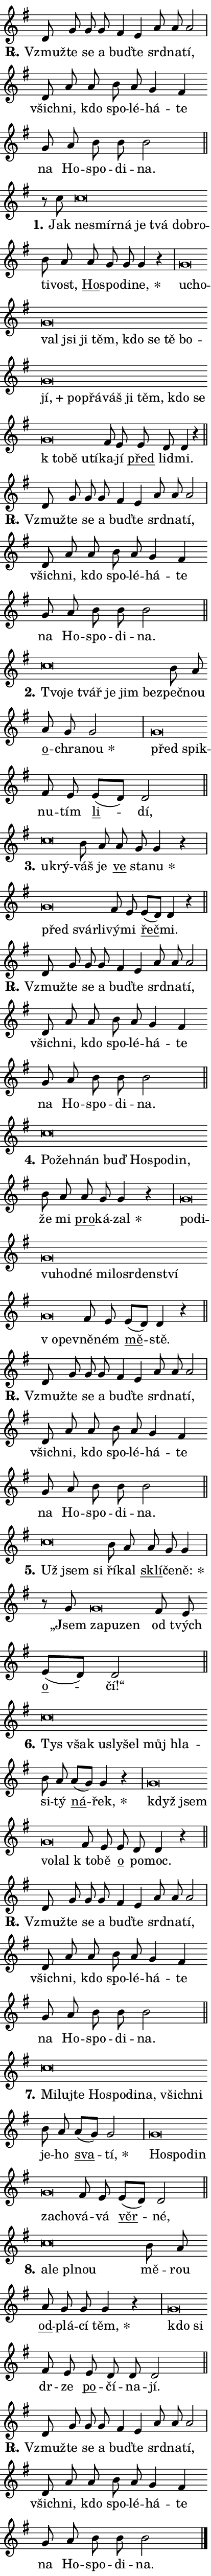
\version "2.24.0"
\header { tagline = "" }
\paper {
  indent = 0\cm
  top-margin = 0\cm
  right-margin = 0.13\cm % to fit lyric hyphens
  bottom-margin = 0\cm
  left-margin = 0\cm
  paper-width = 7\cm
  page-breaking = #ly:one-page-breaking
  system-system-spacing.basic-distance = #11
  score-system-spacing.basic-distance = #11
  ragged-last = ##f
}


%% Author: Thomas Morley
%% https://lists.gnu.org/archive/html/lilypond-user/2020-05/msg00002.html
#(define (line-position grob)
"Returns position of @var[grob} in current system:
   @code{'start}, if at first time-step
   @code{'end}, if at last time-step
   @code{'middle} otherwise
"
  (let* ((col (ly:item-get-column grob))
         (ln (ly:grob-object col 'left-neighbor))
         (rn (ly:grob-object col 'right-neighbor))
         (col-to-check-left (if (ly:grob? ln) ln col))
         (col-to-check-right (if (ly:grob? rn) rn col))
         (break-dir-left
           (and
             (ly:grob-property col-to-check-left 'non-musical #f)
             (ly:item-break-dir col-to-check-left)))
         (break-dir-right
           (and
             (ly:grob-property col-to-check-right 'non-musical #f)
             (ly:item-break-dir col-to-check-right))))
        (cond ((eqv? 1 break-dir-left) 'start)
              ((eqv? -1 break-dir-right) 'end)
              (else 'middle))))

#(define (tranparent-at-line-position vctor)
  (lambda (grob)
  "Relying on @code{line-position} select the relevant enry from @var{vctor}.
Used to determine transparency,"
    (case (line-position grob)
      ((end) (not (vector-ref vctor 0)))
      ((middle) (not (vector-ref vctor 1)))
      ((start) (not (vector-ref vctor 2))))))

noteHeadBreakVisibility =
#(define-music-function (break-visibility)(vector?)
"Makes @code{NoteHead}s transparent relying on @var{break-visibility}"
#{
  \override NoteHead.transparent =
    #(tranparent-at-line-position break-visibility)
#})

#(define delete-ledgers-for-transparent-note-heads
  (lambda (grob)
    "Reads whether a @code{NoteHead} is transparent.
If so this @code{NoteHead} is removed from @code{'note-heads} from
@var{grob}, which is supposed to be @code{LedgerLineSpanner}.
As a result ledgers are not printed for this @code{NoteHead}"
    (let* ((nhds-array (ly:grob-object grob 'note-heads))
           (nhds-list
             (if (ly:grob-array? nhds-array)
                 (ly:grob-array->list nhds-array)
                 '()))
           ;; Relies on the transparent-property being done before
           ;; Staff.LedgerLineSpanner.after-line-breaking is executed.
           ;; This is fragile ...
           (to-keep
             (remove
               (lambda (nhd)
                 (ly:grob-property nhd 'transparent #f))
               nhds-list)))
      ;; TODO find a better method to iterate over grob-arrays, similiar
      ;; to filter/remove etc for lists
      ;; For now rebuilt from scratch
      (set! (ly:grob-object grob 'note-heads)  '())
      (for-each
        (lambda (nhd)
          (ly:pointer-group-interface::add-grob grob 'note-heads nhd))
        to-keep))))

squashNotes = {
  \override NoteHead.X-extent = #'(-0.2 . 0.2)
  \override NoteHead.Y-extent = #'(-0.75 . 0)
  \override NoteHead.stencil =
    #(lambda (grob)
       (let ((pos (ly:grob-property grob 'staff-position)))
         (begin
           (if (< pos -7) (display "ERROR: Lower brevis then expected\n") (display ""))
           (if (<= pos -6) ly:text-interface::print ly:note-head::print))))
}
unSquashNotes = {
  \revert NoteHead.X-extent
  \revert NoteHead.Y-extent
  \revert NoteHead.stencil
}

hideNotes = \noteHeadBreakVisibility #begin-of-line-visible
unHideNotes = \noteHeadBreakVisibility #all-visible

% work-around for resetting accidentals
% https://lilypond.org/doc/v2.23/Documentation/notation/displaying-rhythms#unmetered-music
cadenzaMeasure = {
  \cadenzaOff
  \partial 1024 s1024
  \cadenzaOn
}

#(define-markup-command (accent layout props text) (markup?)
  "Underline accented syllable"
  (interpret-markup layout props
    #{\markup \override #'(offset . 4.3) \underline { #text }#}))

responsum = \markup \concat {
  "R" \hspace #-1.05 \path #0.1 #'((moveto 0 0.07) (lineto 0.9 0.8)) \hspace #0.05 "."
}

spaceSize = #0.6828661417322834 % exact space size for TeX Gyre Schola

\layout {
  \context {
    \Staff
    \remove "Time_signature_engraver"
    \override LedgerLineSpanner.after-line-breaking = #delete-ledgers-for-transparent-note-heads
  }
  \context {
    \Lyrics {
      \override LyricSpace.minimum-distance = \spaceSize
      \override LyricText.font-name = #"TeX Gyre Schola"
      \override LyricText.font-size = 1
      \override StanzaNumber.font-name = #"TeX Gyre Schola Bold"
      \override StanzaNumber.font-size = 1
    }
  }
  \context {
    \Score 
    \override NoteHead.text =
      #(lambda (grob) 
        (let ((pos (ly:grob-property grob 'staff-position)))
          #{\markup {
            \combine
              \halign #-0.55 \raise #(if (= pos -6) 0 0.5) \override #'(thickness . 2) \draw-line #'(3.2 . 0)
              \musicglyph "noteheads.sM1"
          }#}))
  }
}

% magnetic-lyrics.ily
%
%   written by
%     Jean Abou Samra <jean@abou-samra.fr>
%     Werner Lemberg <wl@gnu.org>
%
%   adapted by
%     Jiri Hon <jiri.hon@gmail.com>
%
% Version 2022-Apr-15

% https://www.mail-archive.com/lilypond-user@gnu.org/msg149350.html

#(define (Left_hyphen_pointer_engraver context)
   "Collect syllable-hyphen-syllable occurrences in lyrics and store
them in properties.  This engraver only looks to the left.  For
example, if the lyrics input is @code{foo -- bar}, it does the
following.

@itemize @bullet
@item
Set the @code{text} property of the @code{LyricHyphen} grob between
@q{foo} and @q{bar} to @code{foo}.

@item
Set the @code{left-hyphen} property of the @code{LyricText} grob with
text @q{foo} to the @code{LyricHyphen} grob between @q{foo} and
@q{bar}.
@end itemize

Use this auxiliary engraver in combination with the
@code{lyric-@/text::@/apply-@/magnetic-@/offset!} hook."
   (let ((hyphen #f)
         (text #f))
     (make-engraver
      (acknowledgers
       ((lyric-syllable-interface engraver grob source-engraver)
        (set! text grob)))
      (end-acknowledgers
       ((lyric-hyphen-interface engraver grob source-engraver)
        ;(when (not (grob::has-interface grob 'lyric-space-interface))
          (set! hyphen grob)));)
      ((stop-translation-timestep engraver)
       (when (and text hyphen)
         (ly:grob-set-object! text 'left-hyphen hyphen))
       (set! text #f)
       (set! hyphen #f)))))

#(define (lyric-text::apply-magnetic-offset! grob)
   "If the space between two syllables is less than the value in
property @code{LyricText@/.details@/.squash-threshold}, move the right
syllable to the left so that it gets concatenated with the left
syllable.

Use this function as a hook for
@code{LyricText@/.after-@/line-@/breaking} if the
@code{Left_@/hyphen_@/pointer_@/engraver} is active."
   (let ((hyphen (ly:grob-object grob 'left-hyphen #f)))
     (when hyphen
       (let ((left-text (ly:spanner-bound hyphen LEFT)))
         (when (grob::has-interface left-text 'lyric-syllable-interface)
           (let* ((common (ly:grob-common-refpoint grob left-text X))
                  (this-x-ext (ly:grob-extent grob common X))
                  (left-x-ext
                   (begin
                     ;; Trigger magnetism for left-text.
                     (ly:grob-property left-text 'after-line-breaking)
                     (ly:grob-extent left-text common X)))
                  ;; `delta` is the gap width between two syllables.
                  (delta (- (interval-start this-x-ext)
                            (interval-end left-x-ext)))
                  (details (ly:grob-property grob 'details))
                  (threshold (assoc-get 'squash-threshold details 0.2)))
             (when (< delta threshold)
               (let* (;; We have to manipulate the input text so that
                      ;; ligatures crossing syllable boundaries are not
                      ;; disabled.  For languages based on the Latin
                      ;; script this is essentially a beautification.
                      ;; However, for non-Western scripts it can be a
                      ;; necessity.
                      (lt (ly:grob-property left-text 'text))
                      (rt (ly:grob-property grob 'text))
                      (is-space (grob::has-interface hyphen 'lyric-space-interface))
                      (space (if is-space " " ""))
                      (extra-delta (if is-space spaceSize 0))
                      ;; Append new syllable.
                      (ltrt-space (if (and (string? lt) (string? rt))
                                (string-append lt space rt)
                                (make-concat-markup (list lt space rt))))
                      ;; Right-align `ltrt` to the right side.
                      (ltrt-space-markup (grob-interpret-markup
                               grob
                               (make-translate-markup
                                (cons (interval-length this-x-ext) 0)
                                (make-right-align-markup ltrt-space)))))
                 (begin
                   ;; Don't print `left-text`.
                   (ly:grob-set-property! left-text 'stencil #f)
                   ;; Set text and stencil (which holds all collected
                   ;; syllables so far) and shift it to the left.
                   (ly:grob-set-property! grob 'text ltrt-space)
                   (ly:grob-set-property! grob 'stencil ltrt-space-markup)
                   (ly:grob-translate-axis! grob (- (- delta extra-delta)) X))))))))))


#(define (lyric-hyphen::displace-bounds-first grob)
   ;; Make very sure this callback isn't triggered too early.
   (let ((left (ly:spanner-bound grob LEFT))
         (right (ly:spanner-bound grob RIGHT)))
     (ly:grob-property left 'after-line-breaking)
     (ly:grob-property right 'after-line-breaking)
     (ly:lyric-hyphen::print grob)))

squashThreshold = #0.4

\layout {
  \context {
    \Lyrics
    \consists #Left_hyphen_pointer_engraver
    \override LyricText.after-line-breaking =
      #lyric-text::apply-magnetic-offset!
    \override LyricHyphen.stencil = #lyric-hyphen::displace-bounds-first
    \override LyricText.details.squash-threshold = \squashThreshold
    \override LyricHyphen.minimum-distance = 0
    \override LyricHyphen.minimum-length = \squashThreshold
  }
}

squashText = \override LyricText.details.squash-threshold = 9999
unSquashText = \override LyricText.details.squash-threshold = \squashThreshold

leftText = \override LyricText.self-alignment-X = #LEFT
unLeftText = \revert LyricText.self-alignment-X

starOffset = #(lambda (grob) 
                (let ((x_offset (ly:self-alignment-interface::aligned-on-x-parent grob)))
                  (if (= x_offset 0) 0 (+ x_offset 1.2))))

star = #(define-music-function (syllable)(string?)
"Append star separator at the end of a syllable"
#{
  \once \override LyricText.X-offset = #starOffset
  \lyricmode { \markup {
    #syllable
    \override #'((font-name . "TeX Gyre Schola Bold")) \hspace #0.2 \lower #0.65 \larger "*"
  } }
#})

starAccent = #(define-music-function (syllable)(string?)
"Append star separator at the end of a syllable and make accent"
#{
  \once \override LyricText.X-offset = #starOffset
  \lyricmode { \markup {
    \accent #syllable
    \override #'((font-name . "TeX Gyre Schola Bold")) \hspace #0.2 \lower #0.65 \larger "*"
  } }
#})

breath = #(define-music-function (syllable)(string?)
"Append breathing indicator at the end of a syllable"
#{
  \lyricmode { \markup { #syllable "+" } }
#})

optionalBreath = #(define-music-function (syllable)(string?)
"Append optional breathing indicator at the end of a syllable"
#{
  \lyricmode { \markup { #syllable "(+)" } }
#})


\score {
    <<
        \new Voice = "melody" { \cadenzaOn \key g \major \relative { d'8 g g g fis4 e a8 a a2 \cadenzaMeasure \bar "|" d,8 a' a \bar "" b a \bar "" g4 fis \bar "" g8 a b b b2 \cadenzaMeasure \bar "||" \break } }
        \new Lyrics \lyricsto "melody" { \lyricmode { \set stanza = \responsum
Vzmuž -- te se a buď -- te srd -- na -- tí, všich -- ni, kdo spo -- lé -- há -- te na Ho -- spo -- di -- na. } }
    >>
    \layout {}
}

\score {
    <<
        \new Voice = "melody" { \cadenzaOn \key g \major \relative { r8 c''8 \squashNotes c\breve*1/16 \hideNotes \breve*1/16 \bar "" \breve*1/16 \bar "" \breve*1/16 \bar "" \breve*1/16 \bar "" \breve*1/16 \breve*1/16 \bar "" \unHideNotes \unSquashNotes b8 a \bar "" a g g g4 r \cadenzaMeasure \bar "|" \squashNotes g\breve*1/16 \hideNotes \breve*1/16 \bar "" \breve*1/16 \bar "" \breve*1/16 \bar "" \breve*1/16 \bar "" \breve*1/16 \bar "" \breve*1/16 \bar "" \breve*1/16 \bar "" \breve*1/16 \bar "" \breve*1/16 \bar "" \breve*1/16 \bar "" \breve*1/16 \bar "" \breve*1/16 \bar "" \breve*1/16 \bar "" \breve*1/16 \bar "" \breve*1/16 \bar "" \breve*1/16 \bar "" \breve*1/16 \bar "" \breve*1/16 \bar "" \breve*1/16 \bar "" \breve*1/16 \breve*1/16 \bar "" \unHideNotes \unSquashNotes fis8 e \bar "" e d d4 r \cadenzaMeasure \bar "||" \break } }
        \new Lyrics \lyricsto "melody" { \lyricmode { \set stanza = "1."
Jak \leftText ne -- \squashText smír -- ná je tvá dob -- ro -- \unLeftText \unSquashText ti -- vost, \markup \accent Ho -- spo -- di -- \star ne, \leftText u -- \squashText cho -- val jsi ji těm, kdo se tě bo -- \breath "jí," po -- přá -- váš ji těm, kdo se "k to" -- bě u -- tí -- \unLeftText \unSquashText ka -- jí \markup \accent před lid -- mi. } }
    >>
    \layout {}
}

\score {
    <<
        \new Voice = "melody" { \cadenzaOn \key g \major \relative { d'8 g g g fis4 e a8 a a2 \cadenzaMeasure \bar "|" d,8 a' a \bar "" b a \bar "" g4 fis \bar "" g8 a b b b2 \cadenzaMeasure \bar "||" \break } }
        \new Lyrics \lyricsto "melody" { \lyricmode { \set stanza = \responsum
Vzmuž -- te se a buď -- te srd -- na -- tí, všich -- ni, kdo spo -- lé -- há -- te na Ho -- spo -- di -- na. } }
    >>
    \layout {}
}

\score {
    <<
        \new Voice = "melody" { \cadenzaOn \key g \major \relative { \squashNotes c''\breve*1/16 \hideNotes \breve*1/16 \bar "" \breve*1/16 \bar "" \breve*1/16 \bar "" \breve*1/16 \breve*1/16 \bar "" \unHideNotes \unSquashNotes b8 a \bar "" a g g2 \cadenzaMeasure \bar "|" \squashNotes g\breve*1/16 \hideNotes \breve*1/16 \bar "" \unHideNotes \unSquashNotes fis8 e \bar "" e[( d)] d2 \cadenzaMeasure \bar "||" \break } }
        \new Lyrics \lyricsto "melody" { \lyricmode { \set stanza = "2."
\leftText Tvo -- \squashText je tvář je jim bez -- \unLeftText \unSquashText peč -- nou \markup \accent o -- chra -- \star nou \leftText před \squashText spik -- \unLeftText \unSquashText nu -- tím \markup \accent li -- dí, } }
    >>
    \layout {}
}

\score {
    <<
        \new Voice = "melody" { \cadenzaOn \key g \major \relative { \squashNotes c''\breve*1/16 \hideNotes \breve*1/16 \bar "" \unHideNotes \unSquashNotes b8 a \bar "" a g g4 r \cadenzaMeasure \bar "|" \squashNotes g\breve*1/16 \hideNotes \breve*1/16 \breve*1/16 \bar "" \unHideNotes \unSquashNotes fis8 e \bar "" e[( d)] d4 r \cadenzaMeasure \bar "||" \break } }
        \new Lyrics \lyricsto "melody" { \lyricmode { \set stanza = "3."
\leftText u -- \squashText krý -- \unLeftText \unSquashText váš je \markup \accent ve sta -- \star nu \leftText před \squashText svár -- li -- \unLeftText \unSquashText vý -- mi \markup \accent řeč -- mi. } }
    >>
    \layout {}
}

\score {
    <<
        \new Voice = "melody" { \cadenzaOn \key g \major \relative { d'8 g g g fis4 e a8 a a2 \cadenzaMeasure \bar "|" d,8 a' a \bar "" b a \bar "" g4 fis \bar "" g8 a b b b2 \cadenzaMeasure \bar "||" \break } }
        \new Lyrics \lyricsto "melody" { \lyricmode { \set stanza = \responsum
Vzmuž -- te se a buď -- te srd -- na -- tí, všich -- ni, kdo spo -- lé -- há -- te na Ho -- spo -- di -- na. } }
    >>
    \layout {}
}

\score {
    <<
        \new Voice = "melody" { \cadenzaOn \key g \major \relative { \squashNotes c''\breve*1/16 \hideNotes \breve*1/16 \bar "" \breve*1/16 \bar "" \breve*1/16 \bar "" \breve*1/16 \bar "" \breve*1/16 \breve*1/16 \bar "" \unHideNotes \unSquashNotes b8 a \bar "" a g g4 r \cadenzaMeasure \bar "|" \squashNotes g\breve*1/16 \hideNotes \breve*1/16 \bar "" \breve*1/16 \bar "" \breve*1/16 \bar "" \breve*1/16 \bar "" \breve*1/16 \bar "" \breve*1/16 \bar "" \breve*1/16 \bar "" \breve*1/16 \bar "" \breve*1/16 \bar "" \breve*1/16 \breve*1/16 \bar "" \unHideNotes \unSquashNotes fis8 e \bar "" e[( d)] d4 r \cadenzaMeasure \bar "||" \break } }
        \new Lyrics \lyricsto "melody" { \lyricmode { \set stanza = "4."
\leftText Po -- \squashText žeh -- nán buď Ho -- spo -- din, \unLeftText \unSquashText že mi \markup \accent pro -- ká -- \star zal \leftText po -- \squashText di -- vu -- hod -- né mi -- lo -- sr -- den -- ství "v o" -- pev -- \unLeftText \unSquashText ně -- ném \markup \accent mě -- stě. } }
    >>
    \layout {}
}

\score {
    <<
        \new Voice = "melody" { \cadenzaOn \key g \major \relative { d'8 g g g fis4 e a8 a a2 \cadenzaMeasure \bar "|" d,8 a' a \bar "" b a \bar "" g4 fis \bar "" g8 a b b b2 \cadenzaMeasure \bar "||" \break } }
        \new Lyrics \lyricsto "melody" { \lyricmode { \set stanza = \responsum
Vzmuž -- te se a buď -- te srd -- na -- tí, všich -- ni, kdo spo -- lé -- há -- te na Ho -- spo -- di -- na. } }
    >>
    \layout {}
}

\score {
    <<
        \new Voice = "melody" { \cadenzaOn \key g \major \relative { \squashNotes c''\breve*1/16 \hideNotes \breve*1/16 \breve*1/16 \bar "" \unHideNotes \unSquashNotes b8 a \bar "" a g g4 \cadenzaMeasure \bar "|" r8 g8 \squashNotes g\breve*1/16 \hideNotes \breve*1/16 \breve*1/16 \bar "" \unHideNotes \unSquashNotes fis8 e \bar "" e[( d)] d2 \cadenzaMeasure \bar "||" \break } }
        \new Lyrics \lyricsto "melody" { \lyricmode { \set stanza = "5."
\leftText Už \squashText jsem si \unLeftText \unSquashText ří -- kal \markup \accent sklí -- če -- \star ně: „Jsem \leftText za -- \squashText pu -- zen \unLeftText \unSquashText od tvých \markup \accent o -- čí!“ } }
    >>
    \layout {}
}

\score {
    <<
        \new Voice = "melody" { \cadenzaOn \key g \major \relative { \squashNotes c''\breve*1/16 \hideNotes \breve*1/16 \bar "" \breve*1/16 \bar "" \breve*1/16 \bar "" \breve*1/16 \bar "" \breve*1/16 \breve*1/16 \bar "" \unHideNotes \unSquashNotes b8 a \bar "" a[( g)] g4 r \cadenzaMeasure \bar "|" \squashNotes g\breve*1/16 \hideNotes \breve*1/16 \bar "" \breve*1/16 \breve*1/16 \bar "" \unHideNotes \unSquashNotes fis8 e \bar "" e d d4 r \cadenzaMeasure \bar "||" \break } }
        \new Lyrics \lyricsto "melody" { \lyricmode { \set stanza = "6."
\leftText Tys \squashText však u -- sly -- šel můj hla -- \unLeftText \unSquashText si -- tý \markup \accent ná -- \star řek, \leftText když \squashText jsem vo -- lal \unLeftText \unSquashText "k to" -- bě \markup \accent o po -- moc. } }
    >>
    \layout {}
}

\score {
    <<
        \new Voice = "melody" { \cadenzaOn \key g \major \relative { d'8 g g g fis4 e a8 a a2 \cadenzaMeasure \bar "|" d,8 a' a \bar "" b a \bar "" g4 fis \bar "" g8 a b b b2 \cadenzaMeasure \bar "||" \break } }
        \new Lyrics \lyricsto "melody" { \lyricmode { \set stanza = \responsum
Vzmuž -- te se a buď -- te srd -- na -- tí, všich -- ni, kdo spo -- lé -- há -- te na Ho -- spo -- di -- na. } }
    >>
    \layout {}
}

\score {
    <<
        \new Voice = "melody" { \cadenzaOn \key g \major \relative { \squashNotes c''\breve*1/16 \hideNotes \breve*1/16 \bar "" \breve*1/16 \bar "" \breve*1/16 \bar "" \breve*1/16 \bar "" \breve*1/16 \bar "" \breve*1/16 \bar "" \breve*1/16 \breve*1/16 \bar "" \unHideNotes \unSquashNotes b8 a \bar "" a[( g)] g2 \cadenzaMeasure \bar "|" \squashNotes g\breve*1/16 \hideNotes \breve*1/16 \bar "" \breve*1/16 \bar "" \breve*1/16 \breve*1/16 \bar "" \unHideNotes \unSquashNotes fis8 e \bar "" e[( d)] d2 \cadenzaMeasure \bar "||" \break } }
        \new Lyrics \lyricsto "melody" { \lyricmode { \set stanza = "7."
\leftText Mi -- \squashText luj -- te Ho -- spo -- di -- na, všich -- ni \unLeftText \unSquashText je -- ho \markup \accent sva -- \star tí, \leftText Ho -- \squashText spo -- din za -- cho -- \unLeftText \unSquashText vá -- vá \markup \accent věr -- né, } }
    >>
    \layout {}
}

\score {
    <<
        \new Voice = "melody" { \cadenzaOn \key g \major \relative { \squashNotes c''\breve*1/16 \hideNotes \breve*1/16 \bar "" \breve*1/16 \breve*1/16 \bar "" \unHideNotes \unSquashNotes b8 a \bar "" a g g g4 r \cadenzaMeasure \bar "|" \squashNotes g\breve*1/16 \hideNotes \breve*1/16 \bar "" \unHideNotes \unSquashNotes fis8 e \bar "" e d d d2 \cadenzaMeasure \bar "||" \break } }
        \new Lyrics \lyricsto "melody" { \lyricmode { \set stanza = "8."
\leftText a -- \squashText le pl -- nou \unLeftText \unSquashText mě -- rou \markup \accent od -- plá -- cí \star těm, \leftText kdo \squashText si \unLeftText \unSquashText dr -- ze \markup \accent po -- čí -- na -- jí. } }
    >>
    \layout {}
}

\score {
    <<
        \new Voice = "melody" { \cadenzaOn \key g \major \relative { d'8 g g g fis4 e a8 a a2 \cadenzaMeasure \bar "|" d,8 a' a \bar "" b a \bar "" g4 fis \bar "" g8 a b b b2 \cadenzaMeasure \bar "||" \break } \bar "|." }
        \new Lyrics \lyricsto "melody" { \lyricmode { \set stanza = \responsum
Vzmuž -- te se a buď -- te srd -- na -- tí, všich -- ni, kdo spo -- lé -- há -- te na Ho -- spo -- di -- na. } }
    >>
    \layout {}
}
